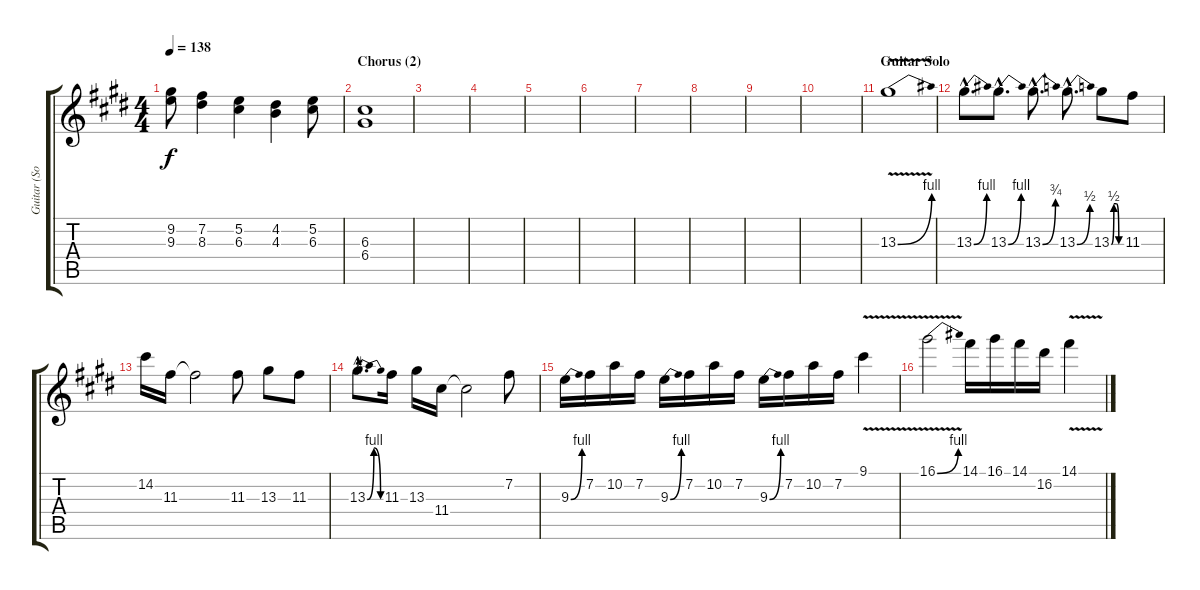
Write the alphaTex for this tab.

\track ("Guitar (Solo/Breaks)" "Guitar (So") {instrument overdrivenguitar}
\staff {score tabs}
\tuning (E4 B3 G3 D3 A2 E2) {hide}
\ts (4 4)
\tempo 138
\clef g2
\ks e
(9.2 9.3).8{dy f} (7.2 8.3).4 (5.2 6.3).4 (4.2 4.3).4 (5.2 6.3).8 |
\section ("" "Chorus (2)")
(6.3 6.4).1 |
|
|
|
|
|
|
|
|
\section ("" "Guitar Solo")
13.3{be (bend 0 0 60 4) v}.1 |
13.3{be (bend 0 0 60 4) hac}.8{d} 13.3{be (bend 0 0 60 4) hac}.8{d} 13.3{be (bend 0 0 60 3) hac}.8{d} 13.3{be (bend 0 0 60 2) hac}.8{d} 13.3{be (custom 0 0 15 2 30 2 45 0 60 0)}.8 11.3.8 |
14.2.16 11.3.16 11.3{t}.2 11.3.8 13.3.8 11.3.8 |
13.3{be (bendrelease 0 0 30 4 30 4 60 0) hac}.8{d} 11.3.16 13.3.16 11.4.16 11.4{t}.2 7.2.8 |
9.3{be (bend 0 0 60 4)}.16 7.2.16 10.2.16 7.2.16 9.3{be (bend 0 0 60 4)}.16 7.2.16 10.2.16 7.2.16 9.3{be (bend 0 0 60 4)}.16 7.2.16 10.2.16 7.2.16 9.1{v}.4 |
16.1{be (bend 0 0 60 4) v}.2 14.1.16 16.1.16 14.1.16 16.2.16 14.1{v}.4
